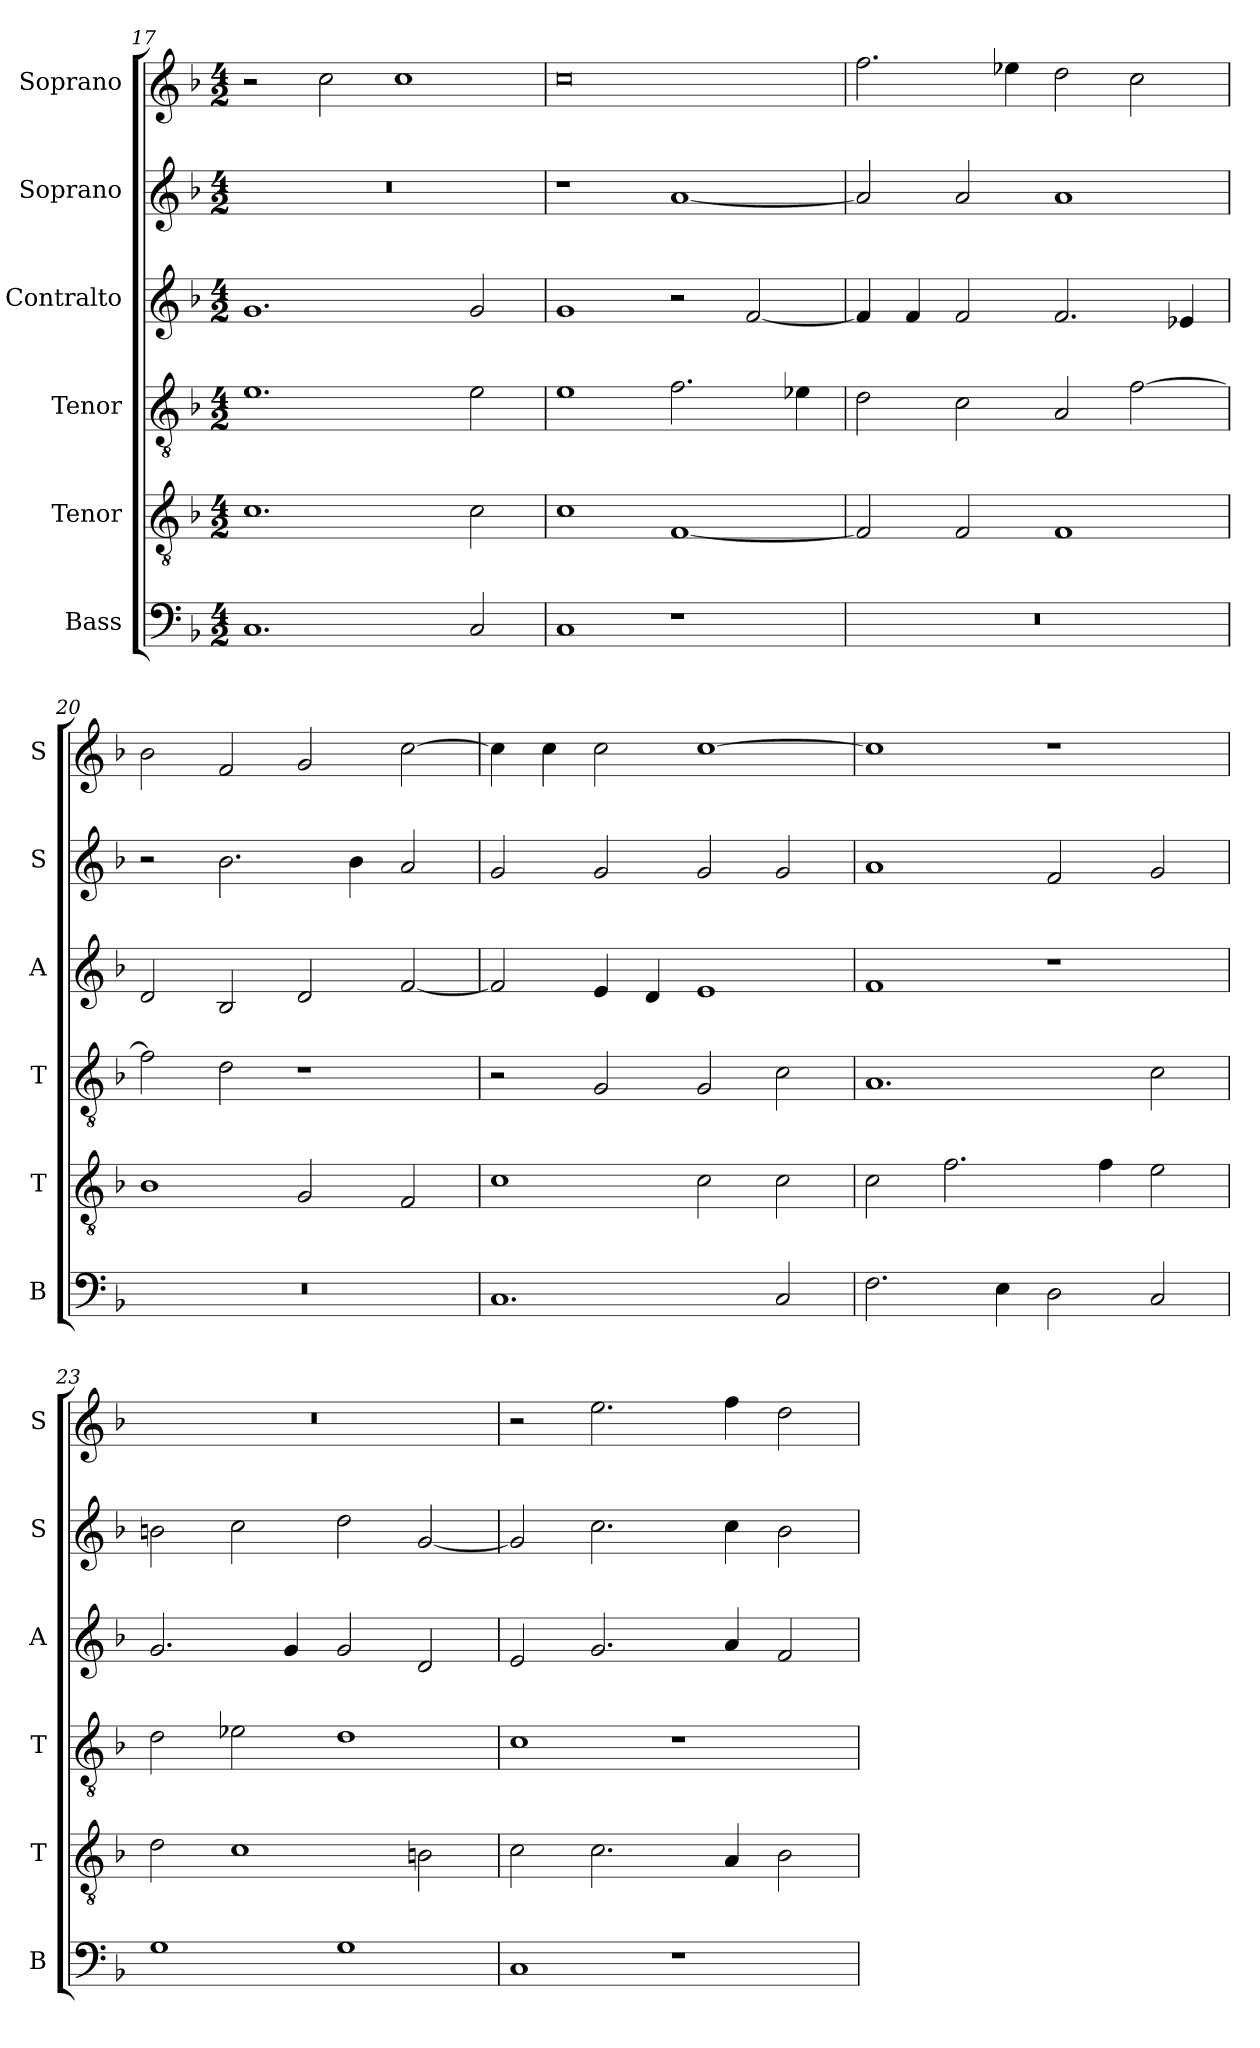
**kern	**kern	**kern	**kern	**kern	**kern
*part6	*part5	*part4	*part3	*part2	*part1
*staff6	*staff5	*staff4	*staff3	*staff2	*staff1
*I"Bass	*I"Tenor	*I"Tenor	*I"Contralto	*I"Soprano	*I"Soprano
*I'B	*I'T	*I'T	*I'A	*I'S	*I'S
*clefF4	*clefGv2	*clefGv2	*clefG2	*clefG2	*clefG2
*k[b-]	*k[b-]	*k[b-]	*k[b-]	*k[b-]	*k[b-]
*G:dor	*G:dor	*G:dor	*G:dor	*G:dor	*G:dor
*M4/2	*M4/2	*M4/2	*M4/2	*M4/2	*M4/2
=17	=17	=17	=17	=17	=17
1.C	1.c	1.e	1.g	0r	2r
.	.	.	.	.	2cc
.	.	.	.	.	1cc
2C	2c	2e	2g	.	.
=18	=18	=18	=18	=18	=18
1C	1c	1e	1g	1r	0cc
1r	[1F	2.f	2r	[1a	.
.	.	.	[2f	.	.
.	.	4e-X	.	.	.
=19	=19	=19	=19	=19	=19
0r	2F]	2d	4f]	2a]	2.ff
.	.	.	4f	.	.
.	2F	2c	2f	2a	.
.	.	.	.	.	4ee-X
.	1F	2A	2.f	1a	2dd
.	.	[2f	.	.	2cc
.	.	.	4e-X	.	.
=20	=20	=20	=20	=20	=20
0r	1B-	2f]	2d	2r	2b-
.	.	2d	2B-	2.b-	2f
.	2G	1r	2d	.	2g
.	.	.	.	4b-	.
.	2F	.	[2f	2a	[2cc
=21	=21	=21	=21	=21	=21
1.C	1c	2r	2f]	2g	4cc]
.	.	.	.	.	4cc
.	.	2G	4e	2g	2cc
.	.	.	4d	.	.
.	2c	2G	1e	2g	[1cc
2C	2c	2c	.	2g	.
=22	=22	=22	=22	=22	=22
2.F	2c	1.A	1f	1a	1cc]
.	2.f	.	.	.	.
4E	.	.	.	.	.
2D	.	.	1r	2f	1r
.	4f	.	.	.	.
2C	2e	2c	.	2g	.
=23	=23	=23	=23	=23	=23
1G	2d	2d	2.g	2bn	0r
.	1c	2e-X	.	2cc	.
.	.	.	4g	.	.
1G	.	1d	2g	2dd	.
.	2Bn	.	2d	[2g	.
=24	=24	=24	=24	=24	=24
1C	2c	1c	2e	2g]	2r
.	2.c	.	2.g	2.cc	2.ee
1r	.	1r	.	.	.
.	4A	.	4a	4cc	4ff
.	2B-	.	2f	2b-	2dd
=	=	=	=	=	=
*-	*-	*-	*-	*-	*-
